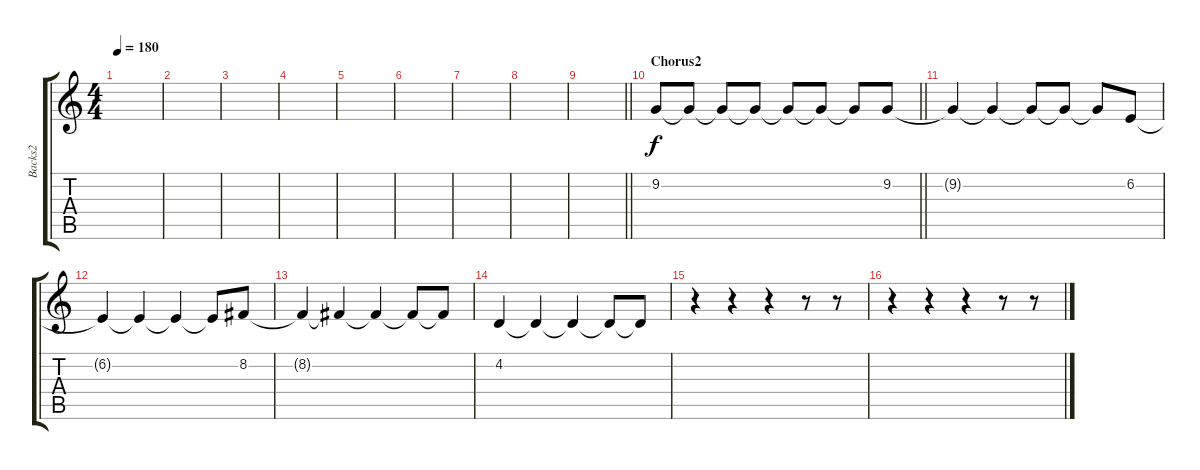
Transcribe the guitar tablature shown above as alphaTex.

\track ("Backs2" "Backs2") {instrument voiceoohs}
\staff {score tabs}
\tuning (Eb4 Bb3 Gb3 Db3 Ab2 Eb2) {hide}
\ts (4 4)
\tempo 180
\clef g2
\ks c
|
|
|
|
|
|
|
|
\barLineRight lightlight
|
\section ("" "Chorus2")
\barLineRight lightlight
9.2.8 9.2{t}.8 9.2{t}.8 9.2{t}.8 9.2{t}.8 9.2{t}.8 9.2{t}.8 9.2.8 |
9.2{t}.4 9.2{t}.4 9.2{t}.8 9.2{t}.8 9.2{t}.8 6.2.8 |
6.2{t}.4 6.2{t}.4 6.2{t}.4 6.2{t}.8 8.2.8 |
8.2{t}.4 8.2{t}.4 8.2{t}.4 8.2{t}.8 8.2{t}.8 |
4.2.4 4.2{t}.4 4.2{t}.4 4.2{t}.8 4.2{t}.8 |
r.4 r.4 r.4 r.8 r.8 |
r.4 r.4 r.4 r.8 r.8
